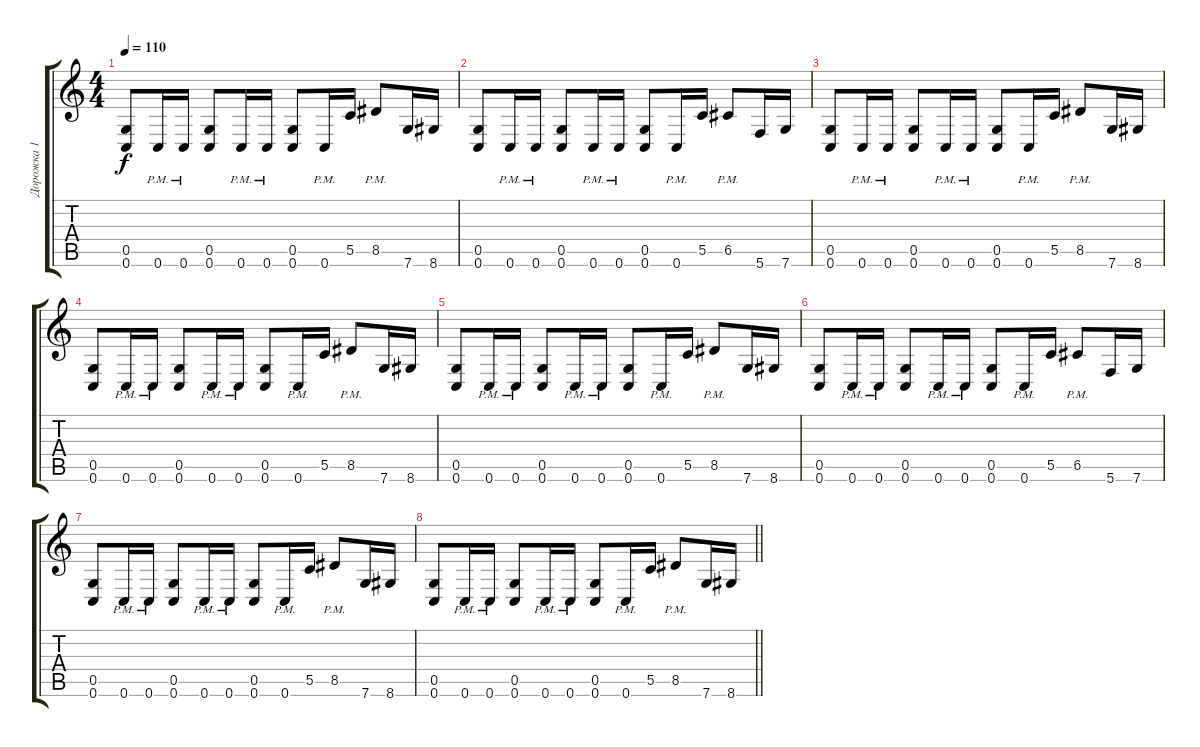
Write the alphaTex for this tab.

\track ("Дорожка 1" "Дорожка 1") {instrument overdrivenguitar}
\staff {score tabs}
\tuning (D4 A3 F3 C3 G2 C2) {hide}
\ts (4 4)
\tempo 110
\clef g2
\ks c
(0.5 0.6).8{dy f} 0.6{pm}.16 0.6{pm}.16 (0.5 0.6).8 0.6{pm}.16 0.6{pm}.16 (0.5 0.6).8 0.6{pm}.16 5.5.16 8.5{pm}.8 7.6.16 8.6.16 |
(0.5 0.6).8 0.6{pm}.16 0.6{pm}.16 (0.5 0.6).8 0.6{pm}.16 0.6{pm}.16 (0.5 0.6).8 0.6{pm}.16 5.5.16 6.5{pm}.8 5.6.16 7.6.16 |
(0.5 0.6).8 0.6{pm}.16 0.6{pm}.16 (0.5 0.6).8 0.6{pm}.16 0.6{pm}.16 (0.5 0.6).8 0.6{pm}.16 5.5.16 8.5{pm}.8 7.6.16 8.6.16 |
(0.5 0.6).8 0.6{pm}.16 0.6{pm}.16 (0.5 0.6).8 0.6{pm}.16 0.6{pm}.16 (0.5 0.6).8 0.6{pm}.16 5.5.16 8.5{pm}.8 7.6.16 8.6.16 |
(0.5 0.6).8 0.6{pm}.16 0.6{pm}.16 (0.5 0.6).8 0.6{pm}.16 0.6{pm}.16 (0.5 0.6).8 0.6{pm}.16 5.5.16 8.5{pm}.8 7.6.16 8.6.16 |
(0.5 0.6).8 0.6{pm}.16 0.6{pm}.16 (0.5 0.6).8 0.6{pm}.16 0.6{pm}.16 (0.5 0.6).8 0.6{pm}.16 5.5.16 6.5{pm}.8 5.6.16 7.6.16 |
(0.5 0.6).8 0.6{pm}.16 0.6{pm}.16 (0.5 0.6).8 0.6{pm}.16 0.6{pm}.16 (0.5 0.6).8 0.6{pm}.16 5.5.16 8.5{pm}.8 7.6.16 8.6.16 |
\barLineRight lightlight
(0.5 0.6).8 0.6{pm}.16 0.6{pm}.16 (0.5 0.6).8 0.6{pm}.16 0.6{pm}.16 (0.5 0.6).8 0.6{pm}.16 5.5.16 8.5{pm}.8 7.6.16 8.6.16
